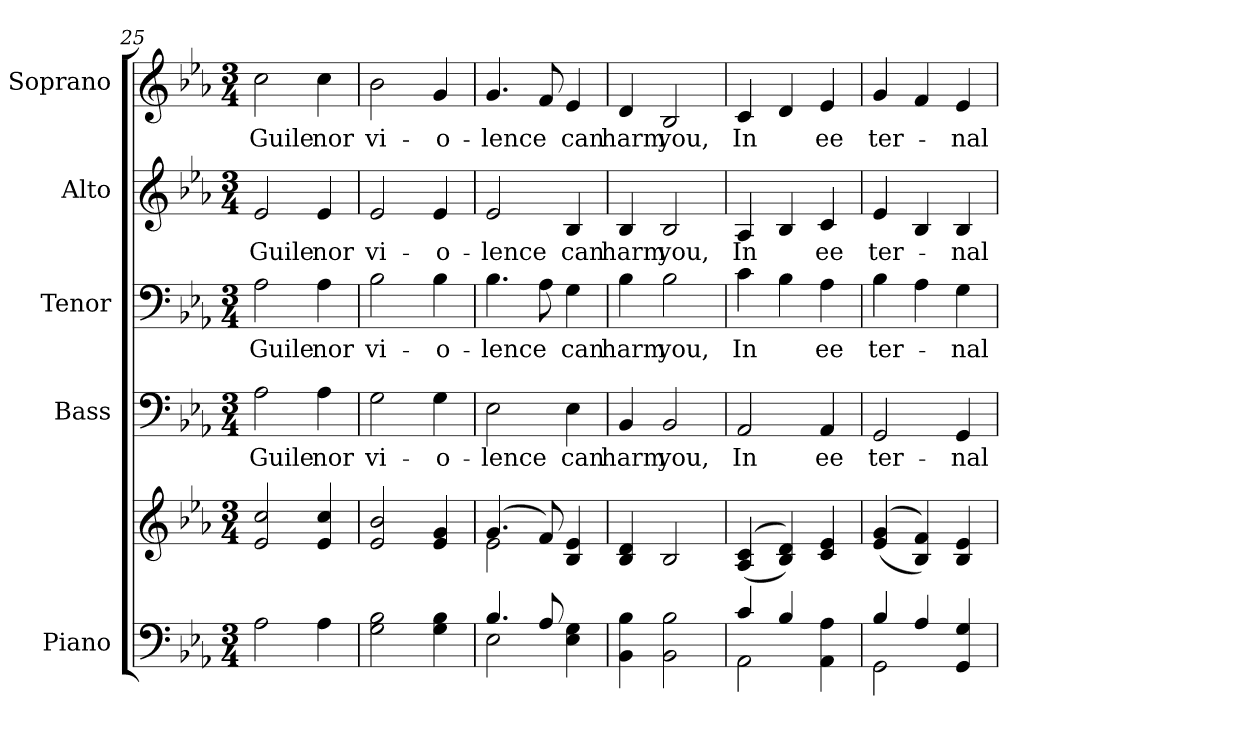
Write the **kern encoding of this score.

**kern	**kern	**kern	**text	**kern	**text	**kern	**text	**kern	**text
*part5	*part5	*part4	*part4	*part3	*part3	*part2	*part2	*part1	*part1
*staff6	*staff5	*staff4	*staff4	*staff3	*staff3	*staff2	*staff2	*staff1	*staff1
*I"Piano	*	*I"Bass	*	*I"Tenor	*	*I"Alto	*	*I"Soprano	*
*I'Pno.	*	*I'B.	*	*I'T.	*	*I'A.	*	*I'S.	*
*clefF4	*clefG2	*clefF4	*	*clefF4	*	*clefG2	*	*clefG2	*
*k[b-e-a-]	*k[b-e-a-]	*k[b-e-a-]	*	*k[b-e-a-]	*	*k[b-e-a-]	*	*k[b-e-a-]	*
*E-:	*E-:	*E-:	*	*E-:	*	*E-:	*	*E-:	*
*M3/4	*M3/4	*M3/4	*	*M3/4	*	*M3/4	*	*M3/4	*
=25	=25	=25	=25	=25	=25	=25	=25	=25	=25
!	!	!	!LO:LY:b:color=#000000	!	!	!	!	!	!
!	!	!	!	!	!LO:LY:b:color=#000000	!	!	!	!
!	!	!	!	!	!	!	!LO:LY:b:color=#000000	!	!
!	!	!	!	!	!	!	!	!	!LO:LY:b:color=#000000
2A-i\	2e-i/ 2cci	2A-i\	Guile	2A-i\	Guile	2e-i/	Guile	2cci\	Guile
!	!	!	!LO:LY:b:color=#000000	!	!	!	!	!	!
!	!	!	!	!	!LO:LY:b:color=#000000	!	!	!	!
!	!	!	!	!	!	!	!LO:LY:b:color=#000000	!	!
!	!	!	!	!	!	!	!	!	!LO:LY:b:color=#000000
4A-i\	4e-i/ 4cci	4A-i\	nor	4A-i\	nor	4e-i/	nor	4cci\	nor
!!LO:PB:g=z
=26	=26	=26	=26	=26	=26	=26	=26	=26	=26
!	!	!	!LO:LY:b:color=#000000	!	!	!	!	!	!
!	!	!	!	!	!LO:LY:b:color=#000000	!	!	!	!
!	!	!	!	!	!	!	!LO:LY:b:color=#000000	!	!
!	!	!	!	!	!	!	!	!	!LO:LY:b:color=#000000
2Gi\ 2B-i	2e-i/ 2b-i	2Gi\	vi-	2B-i\	vi-	2e-i/	vi-	2b-i\	vi-
!	!	!	!LO:LY:b:color=#000000	!	!	!	!	!	!
!	!	!	!	!	!LO:LY:b:color=#000000	!	!	!	!
!	!	!	!	!	!	!	!LO:LY:b:color=#000000	!	!
!	!	!	!	!	!	!	!	!	!LO:LY:b:color=#000000
4Gi\ 4B-i	4e-i/ 4gi	4Gi\	-o-	4B-i\	-o-	4e-i/	-o-	4gi/	-o-
=27	=27	=27	=27	=27	=27	=27	=27	=27	=27
*^	*^	*	*	*	*	*	*	*	*
!	!	!	!	!	!LO:LY:b:color=#000000	!	!	!	!	!	!
!	!	!	!	!	!	!	!LO:LY:b:color=#000000	!	!	!	!
!	!	!	!	!	!	!	!	!	!LO:LY:b:color=#000000	!	!
!	!	!	!	!	!	!	!	!	!	!	!LO:LY:b:color=#000000
4.B-i/	2E-i\	(4.gi/	2e-i\	2E-i\	-lence	4.B-i\	-lence	2e-i/	-lence	4.gi/	-lence
8A-i/	.	8fi/)	.	.	.	8A-i\	.	.	.	8fi/	.
!	!	!	!	!	!LO:LY:b:color=#000000	!	!	!	!	!	!
!	!	!	!	!	!	!	!LO:LY:b:color=#000000	!	!	!	!
!	!	!	!	!	!	!	!	!	!LO:LY:b:color=#000000	!	!
!	!	!	!	!	!	!	!	!	!	!	!LO:LY:b:color=#000000
4E-i\ 4Gi	4ryy	4B-i/ 4e-i	4ryy	4E-i\	can	4Gi\	can	4B-i/	can	4e-i/	can
*v	*v	*	*	*	*	*	*	*	*	*	*
*	*v	*v	*	*	*	*	*	*	*	*
=28	=28	=28	=28	=28	=28	=28	=28	=28	=28
*^	*^	*	*	*	*	*	*	*	*
!	!	!	!	!	!LO:LY:b:color=#000000	!	!	!	!	!	!
*v	*v	*	*	*	*	*	*	*	*	*	*
*	*v	*v	*	*	*	*	*	*	*	*
*^	*^	*	*	*	*	*	*	*	*
!	!	!	!	!	!	!	!LO:LY:b:color=#000000	!	!	!	!
*v	*v	*	*	*	*	*	*	*	*	*	*
*	*v	*v	*	*	*	*	*	*	*	*
*^	*^	*	*	*	*	*	*	*	*
!	!	!	!	!	!	!	!	!	!LO:LY:b:color=#000000	!	!
*v	*v	*	*	*	*	*	*	*	*	*	*
*	*v	*v	*	*	*	*	*	*	*	*
*^	*^	*	*	*	*	*	*	*	*
!	!	!	!	!	!	!	!	!	!	!	!LO:LY:b:color=#000000
*v	*v	*	*	*	*	*	*	*	*	*	*
*	*v	*v	*	*	*	*	*	*	*	*
4BB-i\ 4B-i	4B-i/ 4di	4BB-i/	harm	4B-i\	harm	4B-i/	harm	4di/	harm
!	!	!	!LO:LY:b:color=#000000	!	!	!	!	!	!
!	!	!	!	!	!LO:LY:b:color=#000000	!	!	!	!
!	!	!	!	!	!	!	!LO:LY:b:color=#000000	!	!
!	!	!	!	!	!	!	!	!	!LO:LY:b:color=#000000
2BB-i\ 2B-i	2B-i/	2BB-i/	you,	2B-i\	you,	2B-i/	you,	2B-i/	you,
=29	=29	=29	=29	=29	=29	=29	=29	=29	=29
*^	*	*	*	*	*	*	*	*	*
!	!	!	!	!LO:LY:b:color=#000000	!	!	!	!	!	!
!	!	!	!	!	!	!LO:LY:b:color=#000000	!	!	!	!
!	!	!	!	!	!	!	!	!LO:LY:b:color=#000000	!	!
!	!	!	!	!	!	!	!	!	!	!LO:LY:b:color=#000000
4ci/	2AA-i\	((4A-i/ 4ci	2AA-i/	In	4ci\	In	4A-i/	In	4ci/	In
4B-i/	.	4B-i/ 4di))	.	.	4B-i\	.	4B-i/	.	4di/	.
!	!	!	!	!LO:LY:b:color=#000000	!	!	!	!	!	!
!	!	!	!	!	!	!LO:LY:b:color=#000000	!	!	!	!
!	!	!	!	!	!	!	!	!LO:LY:b:color=#000000	!	!
!	!	!	!	!	!	!	!	!	!	!LO:LY:b:color=#000000
4AA-i\ 4A-i	4ryy	4ci/ 4e-i	4AA-i/	ee	4A-i\	ee	4ci/	ee	4e-i/	ee
=30	=30	=30	=30	=30	=30	=30	=30	=30	=30	=30
!	!	!	!	!LO:LY:b:color=#000000	!	!	!	!	!	!
!	!	!	!	!	!	!LO:LY:b:color=#000000	!	!	!	!
!	!	!	!	!	!	!	!	!LO:LY:b:color=#000000	!	!
!	!	!	!	!	!	!	!	!	!	!LO:LY:b:color=#000000
4B-i/	2GGi\	((4e-i/ 4gi	2GGi/	ter-	4B-i\	ter-	4e-i/	ter-	4gi/	ter-
4A-i/	.	4B-i/ 4fi))	.	.	4A-i\	.	4B-i/	.	4fi/	.
!	!	!	!	!LO:LY:b:color=#000000	!	!	!	!	!	!
!	!	!	!	!	!	!LO:LY:b:color=#000000	!	!	!	!
!	!	!	!	!	!	!	!	!LO:LY:b:color=#000000	!	!
!	!	!	!	!	!	!	!	!	!	!LO:LY:b:color=#000000
4GGi/ 4Gi	4ryy	4B-i/ 4e-i	4GGi/	-nal	4Gi\	-nal	4B-i/	-nal	4e-i/	-nal
*v	*v	*	*	*	*	*	*	*	*	*
=	=	=	=	=	=	=	=	=	=
*-	*-	*-	*-	*-	*-	*-	*-	*-	*-
